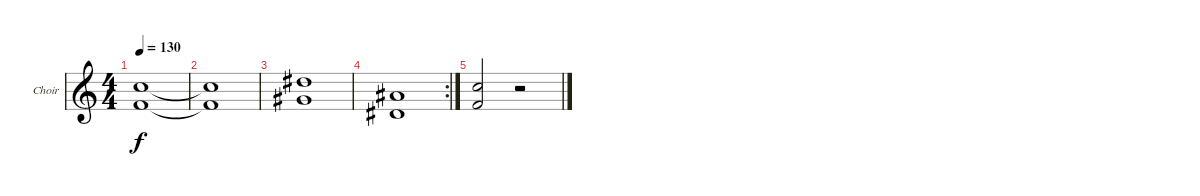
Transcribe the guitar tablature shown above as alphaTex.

\defaultSystemsLayout 4
\bracketExtendMode groupsimilarinstruments
\firstSystemTrackNameOrientation horizontal
\otherSystemsTrackNameOrientation horizontal
\track ("Choir" "Choir") {instrument acousticguitarsteel}
\staff {score}
\tuning (D4 A3 F3 C3 G2 D2)
\ts (4 4)
\tempo 130
\clef g2
\scale
0.333333
\ks c
(7.3 5.4).1{dy f} |
\scale
0.333333 (7.3{t} 5.4{t}).1 |
\scale
0.333333 (6.2 3.3).1 |
\rc 2
\scale
0.333333 (5.3 3.4).1 |
(7.3 5.4).2 r.2
